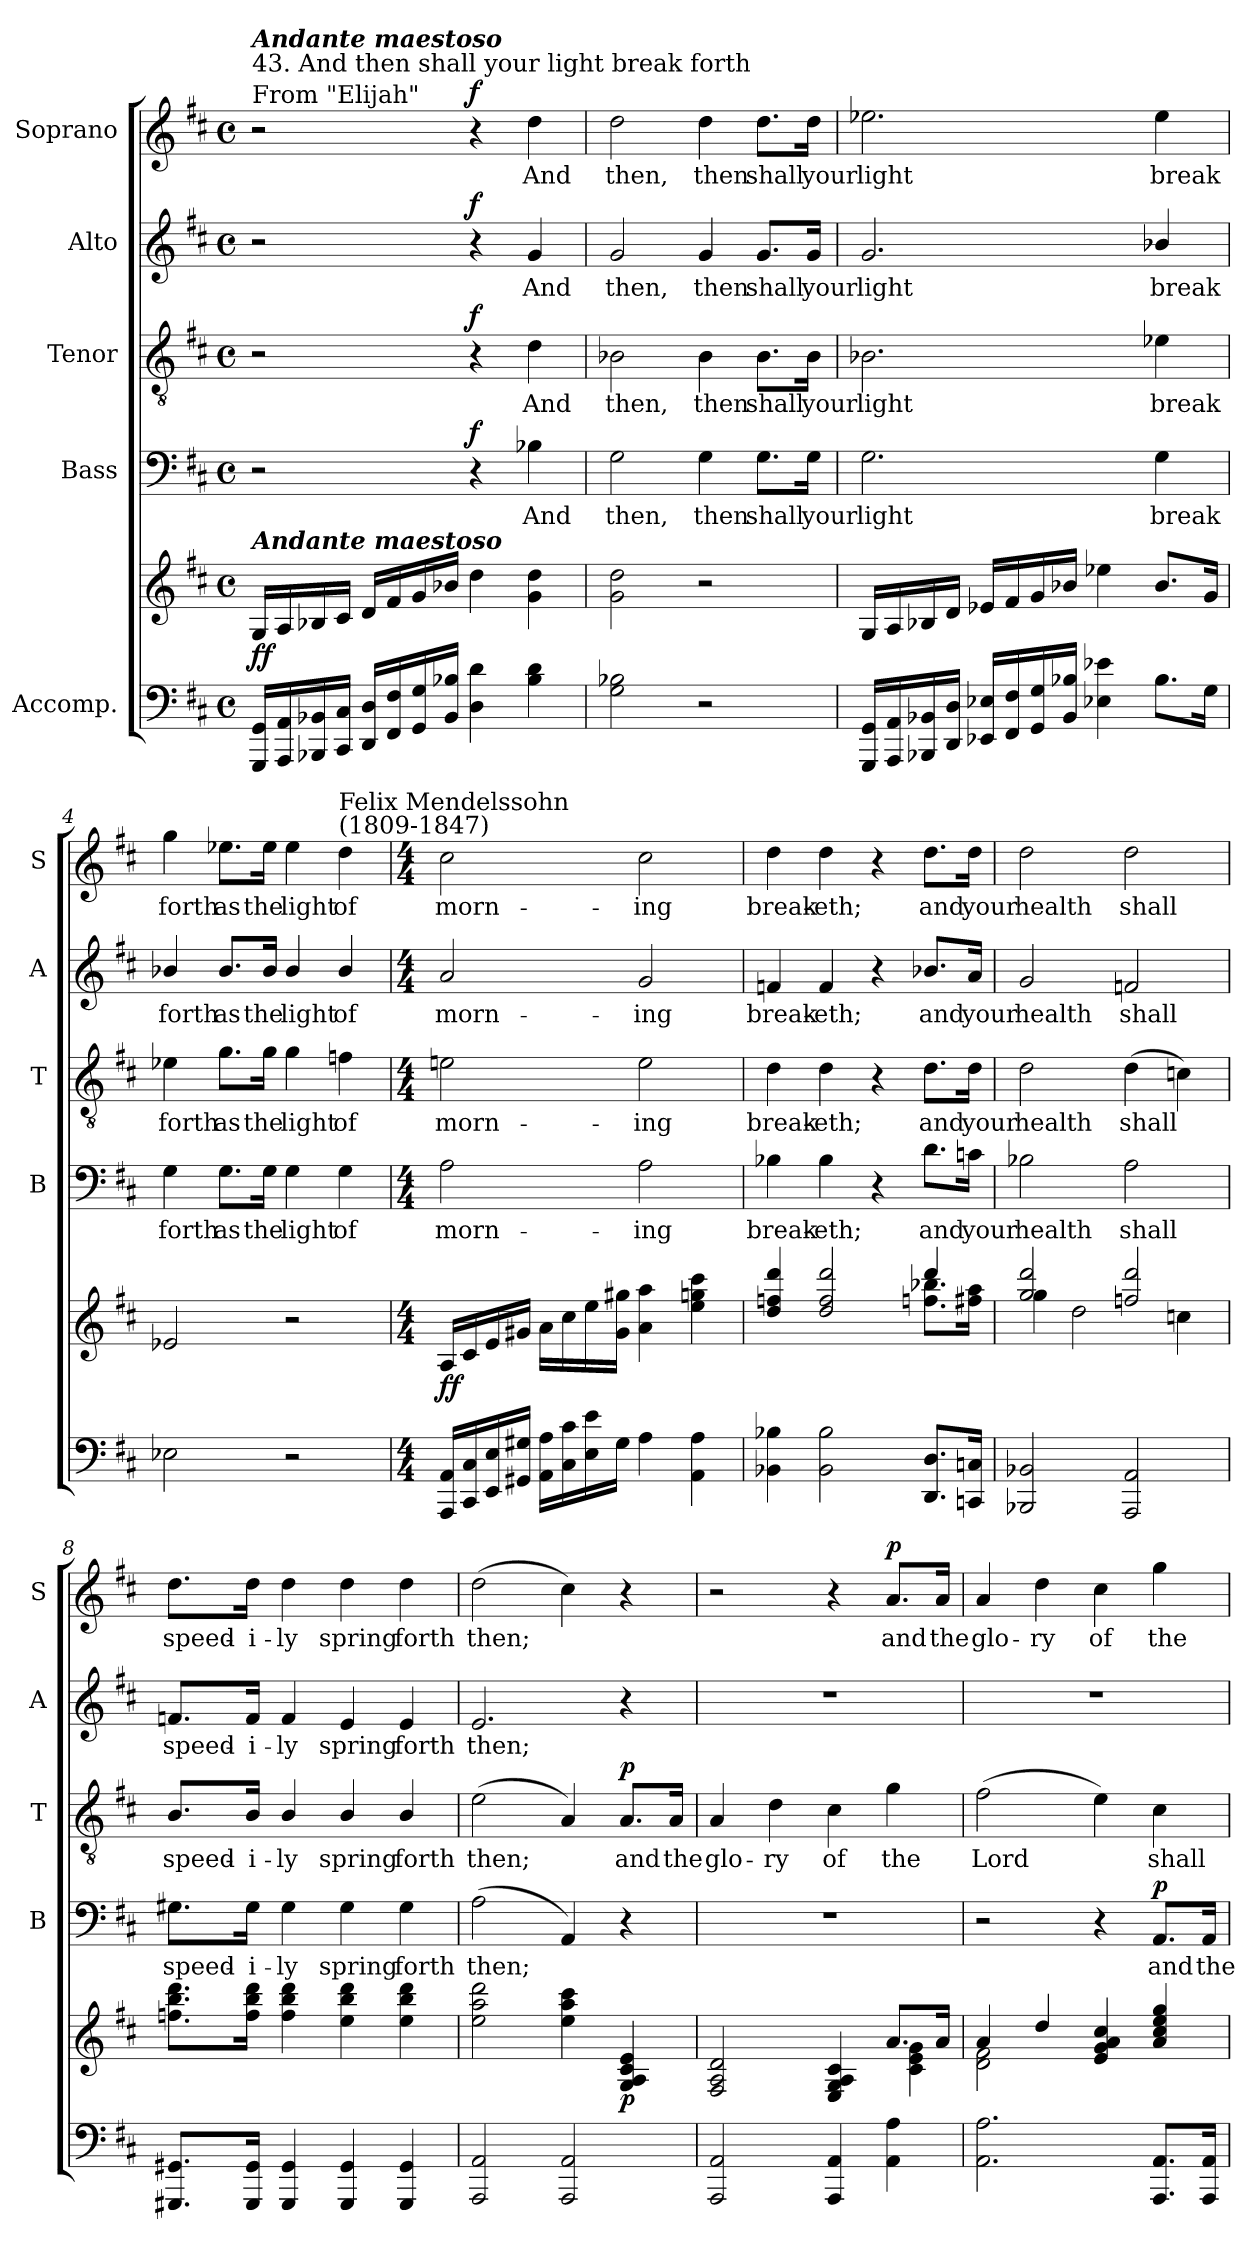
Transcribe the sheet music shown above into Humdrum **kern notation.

**kern	**kern	**dynam	**kern	**text	**dynam	**kern	**text	**dynam	**kern	**text	**dynam	**kern	**text	**dynam
*part5	*part5	*part5	*part4	*part4	*part4	*part3	*part3	*part3	*part2	*part2	*part2	*part1	*part1	*part1
*staff6	*staff5	*staff5/6	*staff4	*staff4	*staff4	*staff3	*staff3	*staff3	*staff2	*staff2	*staff2	*staff1	*staff1	*staff1
*I"Accomp.	*	*	*I"Bass	*	*	*I"Tenor	*	*	*I"Alto	*	*	*I"Soprano	*	*
*	*	*	*I'B	*	*	*I'T	*	*	*I'A	*	*	*I'S	*	*
*clefF4	*clefG2	*	*clefF4	*	*	*clefGv2	*	*	*clefG2	*	*	*clefG2	*	*
*k[f#c#]	*k[f#c#]	*	*k[f#c#]	*	*	*k[f#c#]	*	*	*k[f#c#]	*	*	*k[f#c#]	*	*
*D:	*D:	*	*D:	*	*	*D:	*	*	*D:	*	*	*D:	*	*
*M4/4	*M4/4	*	*M4/4	*	*	*M4/4	*	*	*M4/4	*	*	*M4/4	*	*
*met(c)	*met(c)	*	*met(c)	*	*	*met(c)	*	*	*met(c)	*	*	*met(c)	*	*
=1	=1	=1	=1	=1	=1	=1	=1	=1	=1	=1	=1	=1	=1	=1
!	!	!	!	!	!	!	!	!	!	!	!	!LO:TX:a:t=From "Elijah"	!	!
!	!	!	!	!	!	!	!	!	!	!	!	!LO:TX:a:t=43. And then shall your light break forth	!	!
!	!	!	!	!	!	!	!	!	!	!	!	!LO:TX:a:Bi:t=Andante maestoso	!	!
!	!LO:TX:a:Bi:t=Andante maestoso	!	!	!	!	!	!	!	!	!	!	!	!	!
!	!	!LO:DY:b	!	!	!	!	!	!	!	!	!	!	!	!
16GGG/ 16GG/LL	16G/LL	ff	2r	.	.	2r	.	.	2r	.	.	2r	.	.
16AAA/ 16AA/	16A/	.	.	.	.	.	.	.	.	.	.	.	.	.
16BBB-X/ 16BB-X/	16B-X/	.	.	.	.	.	.	.	.	.	.	.	.	.
16CC#/ 16C#/JJ	16c#/JJ	.	.	.	.	.	.	.	.	.	.	.	.	.
16DD/ 16D/LL	16d/LL	.	.	.	.	.	.	.	.	.	.	.	.	.
16FF#/ 16F#/	16f#/	.	.	.	.	.	.	.	.	.	.	.	.	.
16GG/ 16G/	16g/	.	.	.	.	.	.	.	.	.	.	.	.	.
16BB-/ 16B-X/JJ	16b-X/JJ	.	.	.	.	.	.	.	.	.	.	.	.	.
!	!	!	!	!	!LO:DY:b	!	!	!LO:DY:b	!	!	!LO:DY:b	!	!	!LO:DY:b
4D\ 4d\	4dd\	.	4r	.	f	4r	.	f	4r	.	f	4r	.	f
!	!	!	!	!LO:LY:b	!	!	!LO:LY:b	!	!	!LO:LY:b	!	!	!LO:LY:b	!
4B-\ 4d\	4g\ 4dd\	.	4B-X\	And	.	4d\	And	.	4g/	And	.	4dd\	And	.
=2	=2	=2	=2	=2	=2	=2	=2	=2	=2	=2	=2	=2	=2	=2
!	!	!	!	!LO:LY:b	!	!	!LO:LY:b	!	!	!LO:LY:b	!	!	!LO:LY:b	!
2G\ 2B-X\	2g\ 2dd\	.	2G\	then,	.	2B-X\	then,	.	2g/	then,	.	2dd\	then,	.
!	!	!	!	!LO:LY:b	!	!	!LO:LY:b	!	!	!LO:LY:b	!	!	!LO:LY:b	!
2r	2r	.	4G\	then	.	4B-\	then	.	4g/	then	.	4dd\	then	.
!	!	!	!	!LO:LY:b	!	!	!LO:LY:b	!	!	!LO:LY:b	!	!	!LO:LY:b	!
.	.	.	8.G\L	shall	.	8.B-\L	shall	.	8.g/L	shall	.	8.dd\L	shall	.
!	!	!	!	!LO:LY:b	!	!	!LO:LY:b	!	!	!LO:LY:b	!	!	!LO:LY:b	!
.	.	.	16G\Jk	your	.	16B-\Jk	your	.	16g/Jk	your	.	16dd\Jk	your	.
=3	=3	=3	=3	=3	=3	=3	=3	=3	=3	=3	=3	=3	=3	=3
!	!	!	!	!LO:LY:b	!	!	!LO:LY:b	!	!	!LO:LY:b	!	!	!LO:LY:b	!
16GGG/ 16GG/LL	16G/LL	.	2.G\	light	.	2.B-X\	light	.	2.g/	light	.	2.ee-X\	light	.
16AAA/ 16AA/	16A/	.	.	.	.	.	.	.	.	.	.	.	.	.
16BBB-X/ 16BB-X/	16B-X/	.	.	.	.	.	.	.	.	.	.	.	.	.
16DD/ 16D/JJ	16d/JJ	.	.	.	.	.	.	.	.	.	.	.	.	.
16EE-X/ 16E-X/LL	16e-X/LL	.	.	.	.	.	.	.	.	.	.	.	.	.
16FF#/ 16F#/	16f#/	.	.	.	.	.	.	.	.	.	.	.	.	.
16GG/ 16G/	16g/	.	.	.	.	.	.	.	.	.	.	.	.	.
16BB-/ 16B-X/JJ	16b-X/JJ	.	.	.	.	.	.	.	.	.	.	.	.	.
4E-X\ 4e-X\	4ee-X\	.	.	.	.	.	.	.	.	.	.	.	.	.
!	!	!	!	!LO:LY:b	!	!	!LO:LY:b	!	!	!LO:LY:b	!	!	!LO:LY:b	!
8.B-\L	8.b-/L	.	4G\	break	.	4e-X\	break	.	4b-X/	break	.	4ee-\	break	.
16G\Jk	16g/Jk	.	.	.	.	.	.	.	.	.	.	.	.	.
=4	=4	=4	=4	=4	=4	=4	=4	=4	=4	=4	=4	=4	=4	=4
!	!	!	!	!LO:LY:b	!	!	!LO:LY:b	!	!	!LO:LY:b	!	!	!LO:LY:b	!
2E-X\	2e-X/	.	4G\	forth	.	4e-X\	forth	.	4b-X/	forth	.	4gg\	forth	.
!	!	!	!	!LO:LY:b	!	!	!LO:LY:b	!	!	!LO:LY:b	!	!	!LO:LY:b	!
.	.	.	8.G\L	as	.	8.g\L	as	.	8.b-/L	as	.	8.ee-X\L	as	.
!	!	!	!	!LO:LY:b	!	!	!LO:LY:b	!	!	!LO:LY:b	!	!	!LO:LY:b	!
.	.	.	16G\Jk	the	.	16g\Jk	the	.	16b-/Jk	the	.	16ee-\Jk	the	.
!	!	!	!	!LO:LY:b	!	!	!LO:LY:b	!	!	!LO:LY:b	!	!	!LO:LY:b	!
2r	2r	.	4G\	light	.	4g\	light	.	4b-/	light	.	4ee-\	light	.
!	!	!	!	!	!	!	!	!	!	!	!	!LO:TX:a:t=Felix Mendelssohn\n(1809-1847)	!	!
!	!	!	!	!LO:LY:b	!	!	!LO:LY:b	!	!	!LO:LY:b	!	!	!LO:LY:b	!
.	.	.	4G\	of	.	4fn\	of	.	4b-/	of	.	4dd\	of	.
!!LO:LB:g=z
=5	=5	=5	=5	=5	=5	=5	=5	=5	=5	=5	=5	=5	=5	=5
*M4/4	*M4/4	*	*M4/4	*	*	*M4/4	*	*	*M4/4	*	*	*M4/4	*	*
*	*^	*	*	*	*	*	*	*	*	*	*	*	*	*
!	!	!	!LO:DY:b	!	!LO:LY:b	!	!	!LO:LY:b	!	!	!LO:LY:b	!	!	!LO:LY:b	!
16AAA/ 16AA/LL	16A/LL	1ryy	ff	2A\	morn-	.	2eni\	morn-	.	2a/	morn-	.	2cc#\	morn-	.
16CC#/ 16C#/	16c#/	.	.	.	.	.	.	.	.	.	.	.	.	.	.
16EE/ 16E/	16e/	.	.	.	.	.	.	.	.	.	.	.	.	.	.
16GG#X/ 16G#X/JJ	16g#X/JJ	.	.	.	.	.	.	.	.	.	.	.	.	.	.
16AA\ 16A\LL	16a\LL	.	.	.	.	.	.	.	.	.	.	.	.	.	.
16C#\ 16c#\	16cc#\	.	.	.	.	.	.	.	.	.	.	.	.	.	.
16E\ 16e\	16ee\	.	.	.	.	.	.	.	.	.	.	.	.	.	.
16G#\JJ	16g#\ 16gg#X\JJ	.	.	.	.	.	.	.	.	.	.	.	.	.	.
!	!	!	!	!	!LO:LY:b	!	!	!LO:LY:b	!	!	!LO:LY:b	!	!	!LO:LY:b	!
4A\	4a\ 4aa\	.	.	2A\	-ing	.	2e\	-ing	.	2g/	-ing	.	2cc#\	-ing	.
4AA\ 4A\	4ee\ 4ggn\ 4ccc#\	.	.	.	.	.	.	.	.	.	.	.	.	.	.
=6	=6	=6	=6	=6	=6	=6	=6	=6	=6	=6	=6	=6	=6	=6	=6
!	!	!	!	!	!LO:LY:b	!	!	!LO:LY:b	!	!	!LO:LY:b	!	!	!LO:LY:b	!
4BB-X\ 4B-X\	4dd/ 4ffn/ 4ddd/	2ryy	.	4B-X\	break-	.	4d\	break-	.	4fn/	break-	.	4dd\	break-	.
!	!	!	!	!	!LO:LY:b	!	!	!LO:LY:b	!	!	!LO:LY:b	!	!	!LO:LY:b	!
2BB-\ 2B-\	2dd/ 2ff/ 2ddd/	.	.	4B-\	-eth;	.	4d\	-eth;	.	4f/	-eth;	.	4dd\	-eth;	.
.	.	4ryy	.	4r	.	.	4r	.	.	4r	.	.	4r	.	.
!	!	!	!	!	!LO:LY:b	!	!	!LO:LY:b	!	!	!LO:LY:b	!	!	!LO:LY:b	!
8.DD/ 8.D/L	4ddd/	8.ffn\ 8.bb-X\L	.	8.d\L	and	.	8.d\L	and	.	8.b-X/L	and	.	8.dd\L	and	.
!	!	!	!	!	!LO:LY:b	!	!	!LO:LY:b	!	!	!LO:LY:b	!	!	!LO:LY:b	!
16CCn/ 16Cn/Jk	.	16ff#X\ 16aa\Jk	.	16cn\Jk	your	.	16d\Jk	your	.	16a/Jk	your	.	16dd\Jk	your	.
=7	=7	=7	=7	=7	=7	=7	=7	=7	=7	=7	=7	=7	=7	=7	=7
!	!	!	!	!	!LO:LY:b	!	!	!LO:LY:b	!	!	!LO:LY:b	!	!	!LO:LY:b	!
2BBB-X/ 2BB-X/	2gg/ 2ddd/	4gg\	.	2B-X\	health	.	2d\	health	.	2g/	health	.	2dd\	health	.
.	.	2dd\	.	.	.	.	.	.	.	.	.	.	.	.	.
!	!	!	!	!	!LO:LY:b	!	!	!LO:LY:b	!	!	!LO:LY:b	!	!	!LO:LY:b	!
2AAA/ 2AA/	2ffn/ 2ddd/	.	.	2A\	shall	.	(>4d\	shall	.	2fn/	shall	.	2dd\	shall	.
.	.	4ccn\	.	.	.	.	4cn\)	.	.	.	.	.	.	.	.
=8	=8	=8	=8	=8	=8	=8	=8	=8	=8	=8	=8	=8	=8	=8	=8
!	!	!	!	!	!LO:LY:b	!	!	!LO:LY:b	!	!	!LO:LY:b	!	!	!LO:LY:b	!
8.GGG#X/ 8.GG#X/L	8.ffn\ 8.bb\ 8.ddd\L	1ryy	.	8.G#X\L	speed-	.	8.B/L	speed-	.	8.fn/L	speed-	.	8.dd\L	speed-	.
!	!	!	!	!	!LO:LY:b	!	!	!LO:LY:b	!	!	!LO:LY:b	!	!	!LO:LY:b	!
16GGG#/ 16GG#/Jk	16ff\ 16bb\ 16ddd\Jk	.	.	16G#\Jk	-i-	.	16B/Jk	-i-	.	16f/Jk	-i-	.	16dd\Jk	-i-	.
!	!	!	!	!	!LO:LY:b	!	!	!LO:LY:b	!	!	!LO:LY:b	!	!	!LO:LY:b	!
4GGG#/ 4GG#/	4ff\ 4bb\ 4ddd\	.	.	4G#\	-ly	.	4B/	-ly	.	4f/	-ly	.	4dd\	-ly	.
!	!	!	!	!	!LO:LY:b	!	!	!LO:LY:b	!	!	!LO:LY:b	!	!	!LO:LY:b	!
4GGG#/ 4GG#/	4ee\ 4bb\ 4ddd\	.	.	4G#\	spring	.	4B/	spring	.	4e/	spring	.	4dd\	spring	.
!	!	!	!	!	!LO:LY:b	!	!	!LO:LY:b	!	!	!LO:LY:b	!	!	!LO:LY:b	!
4GGG#/ 4GG#/	4ee\ 4bb\ 4ddd\	.	.	4G#\	forth	.	4B/	forth	.	4e/	forth	.	4dd\	forth	.
=9	=9	=9	=9	=9	=9	=9	=9	=9	=9	=9	=9	=9	=9	=9	=9
!	!	!	!	!	!LO:LY:b	!	!	!LO:LY:b	!	!	!LO:LY:b	!	!	!LO:LY:b	!
2AAA/ 2AA/	2ee\ 2aa\ 2ddd\	1ryy	.	(<2A\	then;	.	(<2e\	then;	.	2.e/	then;	.	(>2dd\	then;	.
2AAA/ 2AA/	4ee\ 4aa\ 4ccc#\	.	.	4AA/)	.	.	4A/)	.	.	.	.	.	4cc#\)	.	.
!	!	!	!LO:DY:b	!	!	!	!	!LO:LY:b	!LO:DY:b	!	!	!	!	!	!
.	4G/ 4A/ 4c#/ 4e/	.	p	4r	.	.	8.A/L	and	p	4r	.	.	4r	.	.
!	!	!	!	!	!	!	!	!LO:LY:b	!	!	!	!	!	!	!
.	.	.	.	.	.	.	16A/Jk	the	.	.	.	.	.	.	.
!!LO:LB:g=z
=10	=10	=10	=10	=10	=10	=10	=10	=10	=10	=10	=10	=10	=10	=10	=10
!	!	!	!	!	!	!	!	!LO:LY:b	!	!	!	!	!	!	!
2AAA/ 2AA/	2F#/ 2A/ 2d/	2ryy	.	1r	.	.	4A/	glo-	.	1r	.	.	2r	.	.
!	!	!	!	!	!	!	!	!LO:LY:b	!	!	!	!	!	!	!
.	.	.	.	.	.	.	4d\	-ry	.	.	.	.	.	.	.
!	!	!	!	!	!	!	!	!LO:LY:b	!	!	!	!	!	!	!
4AAA/ 4AA/	4E/ 4G/ 4A/ 4c#/	4ryy	.	.	.	.	4c#\	of	.	.	.	.	4r	.	.
!	!	!	!	!	!	!	!	!LO:LY:b	!	!	!	!	!	!LO:LY:b	!LO:DY:b
4AA\ 4A\	8.a/L	4c#\ 4e\ 4g\	.	.	.	.	4g\	the	.	.	.	.	8.a/L	and	p
!	!	!	!	!	!	!	!	!	!	!	!	!	!	!LO:LY:b	!
.	16a/Jk	.	.	.	.	.	.	.	.	.	.	.	16a/Jk	the	.
=11	=11	=11	=11	=11	=11	=11	=11	=11	=11	=11	=11	=11	=11	=11	=11
!	!	!	!	!	!	!	!	!LO:LY:b	!	!	!	!	!	!LO:LY:b	!
2.AA\ 2.A\	4a/	2d\ 2f#\	.	2r	.	.	(>2f#\	Lord	.	1r	.	.	4a/	glo-	.
!	!	!	!	!	!	!	!	!	!	!	!	!	!	!LO:LY:b	!
.	4dd/	.	.	.	.	.	.	.	.	.	.	.	4dd\	-ry	.
!	!	!	!	!	!	!	!	!	!	!	!	!	!	!LO:LY:b	!
.	4e/ 4g/ 4a/ 4cc#/	2ryy	.	4r	.	.	4e\)	.	.	.	.	.	4cc#\	of	.
!	!	!	!	!	!LO:LY:b	!LO:DY:b	!	!LO:LY:b	!	!	!	!	!	!LO:LY:b	!
8.AAA/ 8.AA/L	4a/ 4cc#/ 4ee/ 4gg/	.	.	8.AA/L	and	p	4c#\	shall	.	.	.	.	4gg\	the	.
!	!	!	!	!	!LO:LY:b	!	!	!	!	!	!	!	!	!	!
16AAA/ 16AA/Jk	.	.	.	16AA/Jk	the	.	.	.	.	.	.	.	.	.	.
*	*v	*v	*	*	*	*	*	*	*	*	*	*	*	*	*
=	=	=	=	=	=	=	=	=	=	=	=	=	=	=
*-	*-	*-	*-	*-	*-	*-	*-	*-	*-	*-	*-	*-	*-	*-
